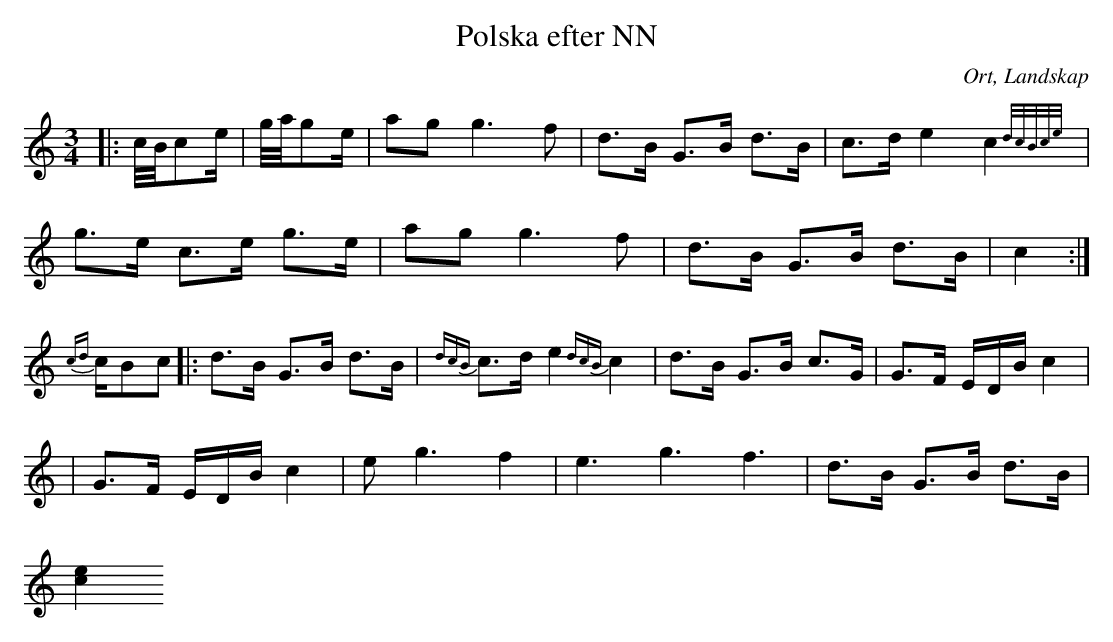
X:1
T:Polska efter NN
O:Ort, Landskap
M:3/4
L:1/8
K:C
|:c//B//ce/|g//a//ge/|ag g3 f|d>B G>B d>B|c>d e2 c2{d/c/B/c/e/}|
g>e c>e g>e|ag g3 f|d>B G>B d>B|c2:|
 {cd}c/Bc |:d>B G>B d>B|{dcB}c>d e2 {dcB}c2|d>B G>B c>G|G>F E/D/B/ c2|
 |G>F E/D/B/ c2|e g3 f2|e3 g3 f3|d>B G>B d>B|
[e2c2 z2]
